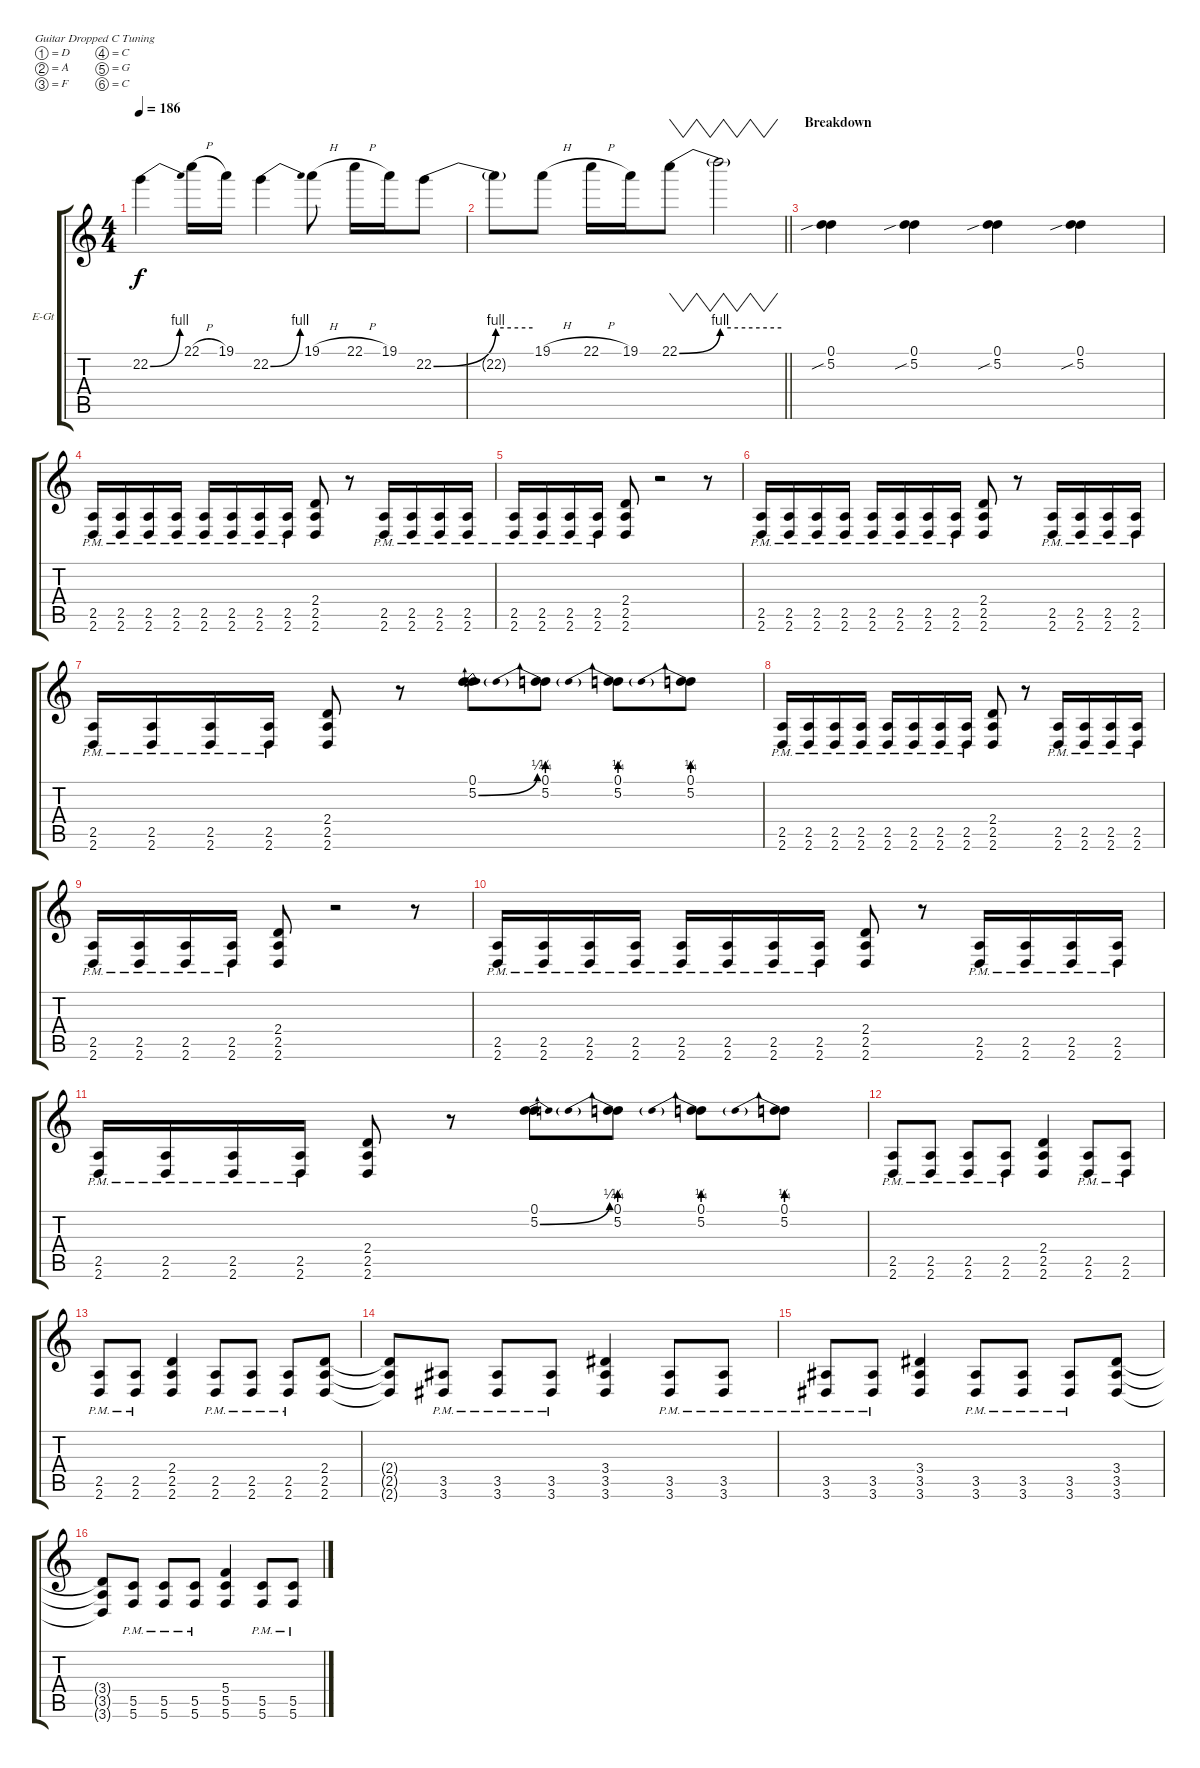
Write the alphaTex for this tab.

\bracketExtendMode groupsimilarinstruments
\firstSystemTrackNameOrientation horizontal
\otherSystemsTrackNameOrientation horizontal
\track ("Padge" "E-Gt") {instrument overdrivenguitar}
\staff {score tabs}
\tuning (D4 A3 F3 C3 G2 C2)
\ts (4 4)
\tempo 186
\clef g2
\ks c
22.2{be (bend 0 0 60 4)}.4{dy f} 22.1{h}.16 19.1.16 22.2{be (bend 0 0 60 4)}.4 19.1{h}.8 22.1{h}.16 19.1.16 22.2{be (bend 0 0 60 4)}.8 |
\barLineRight lightlight
22.2{be (hold 0 4 60 4) t}.8 19.1{h}.8 22.1{h}.16 19.1.16 22.1{be (bend 0 0 60 4)}.8{vw} 22.1{be (hold 0 4 60 4) t}.2{vw} |
\section ("" "Breakdown")
(0.1 5.2{sib}).4 (0.1 5.2{sib}).4 (0.1 5.2{sib}).4 (0.1 5.2{sib}).4 |
(2.5{pm} 2.6{pm}).16 (2.5{pm} 2.6{pm}).16 (2.5{pm} 2.6{pm}).16 (2.5{pm} 2.6{pm}).16 (2.5{pm} 2.6{pm}).16 (2.5{pm} 2.6{pm}).16 (2.5{pm} 2.6{pm}).16 (2.5{pm} 2.6{pm}).16 (2.4 2.5 2.6).8 r.8 (2.5{pm} 2.6{pm}).16 (2.5{pm} 2.6{pm}).16 (2.5{pm} 2.6{pm}).16 (2.5{pm} 2.6{pm}).16 |
(2.5{pm} 2.6{pm}).16 (2.5{pm} 2.6{pm}).16 (2.5{pm} 2.6{pm}).16 (2.5{pm} 2.6{pm}).16 (2.4 2.5 2.6).8 r.2 r.8 |
(2.5{pm} 2.6{pm}).16 (2.5{pm} 2.6{pm}).16 (2.5{pm} 2.6{pm}).16 (2.5{pm} 2.6{pm}).16 (2.5{pm} 2.6{pm}).16 (2.5{pm} 2.6{pm}).16 (2.5{pm} 2.6{pm}).16 (2.5{pm} 2.6{pm}).16 (2.4 2.5 2.6).8 r.8 (2.5{pm} 2.6{pm}).16 (2.5{pm} 2.6{pm}).16 (2.5{pm} 2.6{pm}).16 (2.5{pm} 2.6{pm}).16 |
(2.5{pm} 2.6{pm}).16 (2.5{pm} 2.6{pm}).16 (2.5{pm} 2.6{pm}).16 (2.5{pm} 2.6{pm}).16 (2.4 2.5 2.6).8 r.8 (0.1 5.2{be (bend 0 0 60 1)}).8 (0.1 5.2{be (prebend 0 1 60 1)}).8 (0.1 5.2{be (prebend 0 1 60 1)}).8 (0.1 5.2{be (prebend 0 1 60 1)}).8 |
(2.5{pm} 2.6{pm}).16 (2.5{pm} 2.6{pm}).16 (2.5{pm} 2.6{pm}).16 (2.5{pm} 2.6{pm}).16 (2.5{pm} 2.6{pm}).16 (2.5{pm} 2.6{pm}).16 (2.5{pm} 2.6{pm}).16 (2.5{pm} 2.6{pm}).16 (2.4 2.5 2.6).8 r.8 (2.5{pm} 2.6{pm}).16 (2.5{pm} 2.6{pm}).16 (2.5{pm} 2.6{pm}).16 (2.5{pm} 2.6{pm}).16 |
(2.5{pm} 2.6{pm}).16 (2.5{pm} 2.6{pm}).16 (2.5{pm} 2.6{pm}).16 (2.5{pm} 2.6{pm}).16 (2.4 2.5 2.6).8 r.2 r.8 |
(2.5{pm} 2.6{pm}).16 (2.5{pm} 2.6{pm}).16 (2.5{pm} 2.6{pm}).16 (2.5{pm} 2.6{pm}).16 (2.5{pm} 2.6{pm}).16 (2.5{pm} 2.6{pm}).16 (2.5{pm} 2.6{pm}).16 (2.5{pm} 2.6{pm}).16 (2.4 2.5 2.6).8 r.8 (2.5{pm} 2.6{pm}).16 (2.5{pm} 2.6{pm}).16 (2.5{pm} 2.6{pm}).16 (2.5{pm} 2.6{pm}).16 |
(2.5{pm} 2.6{pm}).16 (2.5{pm} 2.6{pm}).16 (2.5{pm} 2.6{pm}).16 (2.5{pm} 2.6{pm}).16 (2.4 2.5 2.6).8 r.8 (0.1 5.2{be (bend 0 0 60 1)}).8 (0.1 5.2{be (prebend 0 1 60 1)}).8 (0.1 5.2{be (prebend 0 1 60 1)}).8 (0.1 5.2{be (prebend 0 1 60 1)}).8 |
(2.5{pm} 2.6{pm}).8 (2.5{pm} 2.6{pm}).8 (2.5{pm} 2.6{pm}).8 (2.5{pm} 2.6{pm}).8 (2.4 2.5 2.6).4 (2.5{pm} 2.6{pm}).8 (2.5{pm} 2.6{pm}).8 |
(2.5{pm} 2.6{pm}).8 (2.5{pm} 2.6{pm}).8 (2.4 2.5 2.6).4 (2.5{pm} 2.6{pm}).8 (2.5{pm} 2.6{pm}).8 (2.5{pm} 2.6{pm}).8 (2.4 2.5 2.6).8 |
(2.4{t} 2.5{t} 2.6{t}).8 (3.5{pm} 3.6{pm}).8 (3.5{pm} 3.6{pm}).8 (3.5{pm} 3.6{pm}).8 (3.4 3.5 3.6).4 (3.5{pm} 3.6{pm}).8 (3.5{pm} 3.6{pm}).8 |
(3.5{pm} 3.6{pm}).8 (3.5{pm} 3.6{pm}).8 (3.4 3.5 3.6).4 (3.5{pm} 3.6{pm}).8 (3.5{pm} 3.6{pm}).8 (3.5{pm} 3.6{pm}).8 (3.4 3.5 3.6).8 |
(3.4{t} 3.5{t} 3.6{t}).8 (5.5{pm} 5.6{pm}).8 (5.5{pm} 5.6{pm}).8 (5.5{pm} 5.6{pm}).8 (5.4 5.5 5.6).4 (5.5{pm} 5.6{pm}).8 (5.5{pm} 5.6{pm}).8
